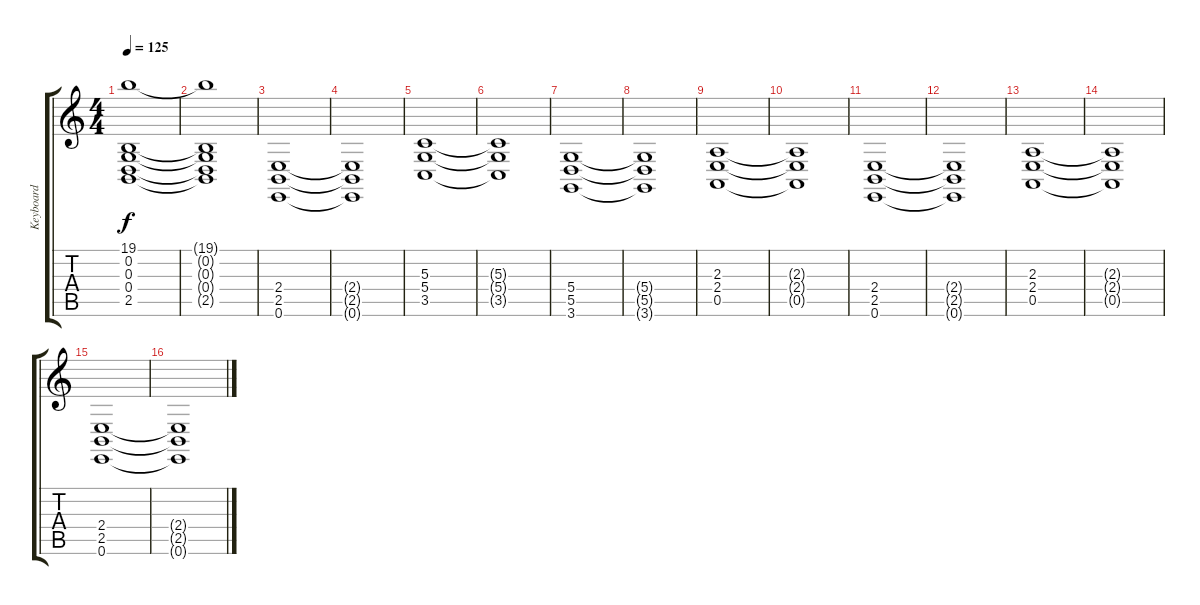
\track ("Keyboard" "Keyboard") {instrument synthstrings1}
\staff {score tabs}
\tuning (E4 B3 G3 D3 A2 E2) {hide}
\ts (4 4)
\tempo 125
\clef g2
\ks c
(19.1 0.2 0.3 0.4 2.5).1{dy f} |
(19.1{t} 0.2{t} 0.3{t} 0.4{t} 2.5{t}).1 |
(2.4 2.5 0.6).1 |
(2.4{t} 2.5{t} 0.6{t}).1 |
(5.3 5.4 3.5).1 |
(5.3{t} 5.4{t} 3.5{t}).1 |
(5.4 5.5 3.6).1 |
(5.4{t} 5.5{t} 3.6{t}).1 |
(2.3 2.4 0.5).1 |
(2.3{t} 2.4{t} 0.5{t}).1 |
(2.4 2.5 0.6).1 |
(2.4{t} 2.5{t} 0.6{t}).1 |
(2.3 2.4 0.5).1 |
(2.3{t} 2.4{t} 0.5{t}).1 |
(2.4 2.5 0.6).1 |
(2.4{t} 2.5{t} 0.6{t}).1
